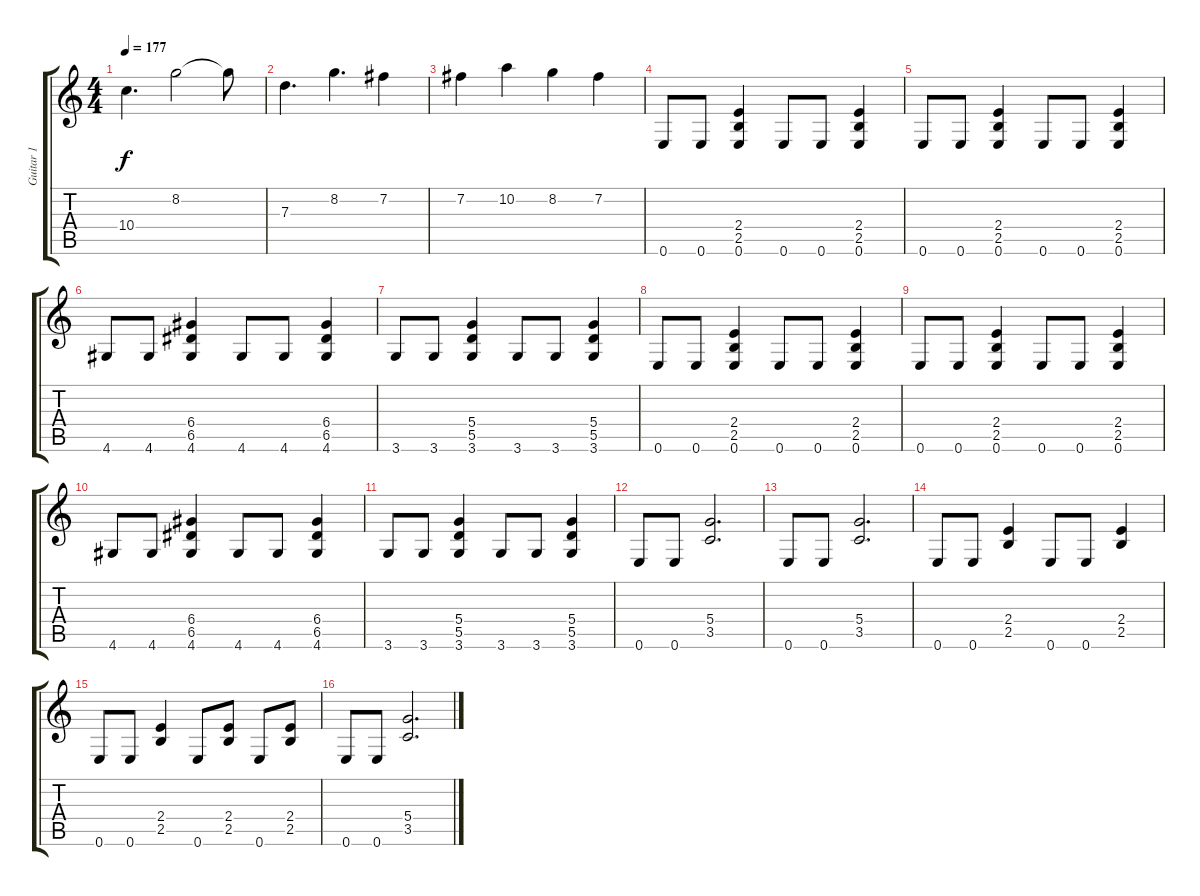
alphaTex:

\track ("Guitar 1" "Guitar 1") {solo instrument overdrivenguitar}
\staff {score tabs}
\tuning (E4 B3 G3 D3 A2 E2) {hide}
\ts (4 4)
\tempo 177
\clef g2
\ks c
10.4.4{d dy f} 8.2.2 8.2{t}.8 |
7.3.4{d} 8.2.4{d} 7.2.4 |
7.2.4 10.2.4 8.2.4 7.2.4 |
0.6.8 0.6.8 (2.4 2.5 0.6).4 0.6.8 0.6.8 (2.4 2.5 0.6).4 |
0.6.8 0.6.8 (2.4 2.5 0.6).4 0.6.8 0.6.8 (2.4 2.5 0.6).4 |
4.6.8 4.6.8 (6.4 6.5 4.6).4 4.6.8 4.6.8 (6.4 6.5 4.6).4 |
3.6.8 3.6.8 (5.4 5.5 3.6).4 3.6.8 3.6.8 (5.4 5.5 3.6).4 |
0.6.8 0.6.8 (2.4 2.5 0.6).4 0.6.8 0.6.8 (2.4 2.5 0.6).4 |
0.6.8 0.6.8 (2.4 2.5 0.6).4 0.6.8 0.6.8 (2.4 2.5 0.6).4 |
4.6.8 4.6.8 (6.4 6.5 4.6).4 4.6.8 4.6.8 (6.4 6.5 4.6).4 |
3.6.8 3.6.8 (5.4 5.5 3.6).4 3.6.8 3.6.8 (5.4 5.5 3.6).4 |
0.6.8 0.6.8 (5.4 3.5).2{d} |
0.6.8 0.6.8 (5.4 3.5).2{d} |
0.6.8 0.6.8 (2.4 2.5).4 0.6.8 0.6.8 (2.4 2.5).4 |
0.6.8 0.6.8 (2.4 2.5).4 0.6.8 (2.4 2.5).8 0.6.8 (2.4 2.5).8 |
0.6.8 0.6.8 (5.4 3.5).2{d}
